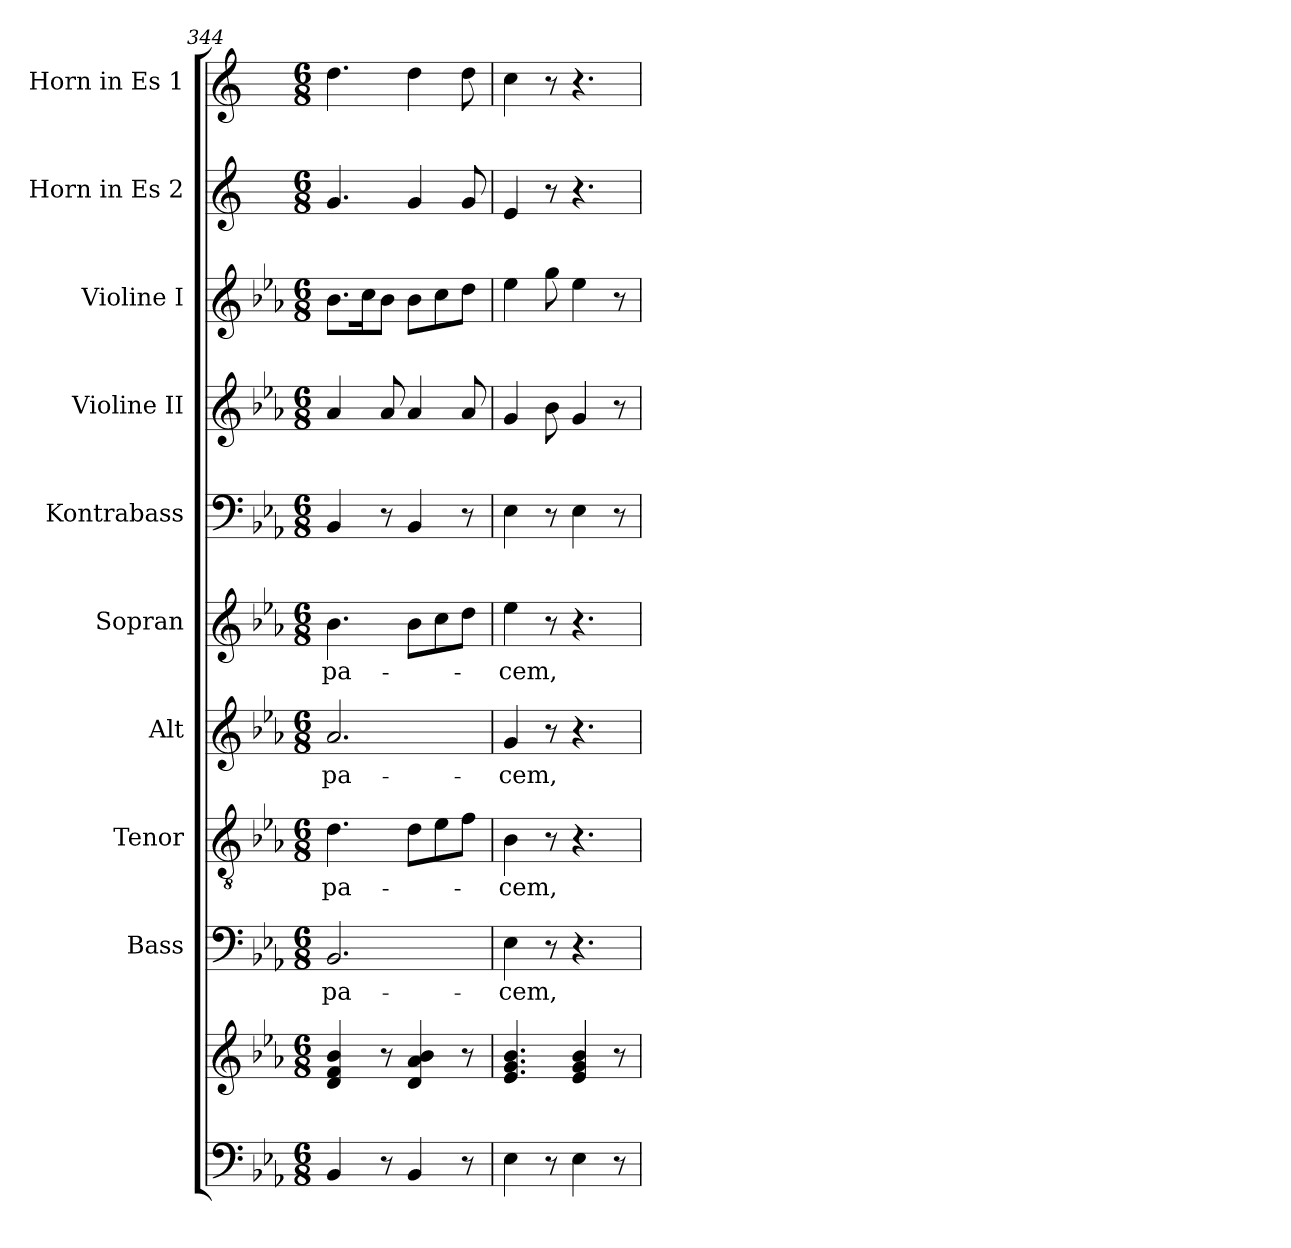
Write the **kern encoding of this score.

**kern	**kern	**kern	**text	**kern	**text	**kern	**text	**kern	**text	**kern	**kern	**kern	**kern	**kern
*part10	*part10	*part9	*part9	*part8	*part8	*part7	*part7	*part6	*part6	*part5	*part4	*part3	*part2	*part1
*staff11	*staff10	*staff9	*staff9	*staff8	*staff8	*staff7	*staff7	*staff6	*staff6	*staff5	*staff4	*staff3	*staff2	*staff1
*	*	*I"Bass	*	*I"Tenor	*	*I"Alt	*	*I"Sopran	*	*I"Kontrabass	*I"Violine II	*I"Violine I	*I"Horn in Es 2	*I"Horn in Es 1
*	*	*I'B.	*	*I'T.	*	*I'A.	*	*I'S.	*	*I'Kb.	*I'Vl. II	*I'Vl. I	*I'Hr. Es 2	*I'Hr. Es 1
*clefF4	*clefG2	*clefF4	*	*clefGv2	*	*clefG2	*	*clefG2	*	*clefF4	*clefG2	*clefG2	*clefG2	*clefG2
*	*	*	*	*	*	*	*	*	*	*ITrd7c12	*	*	*ITrd5c9	*ITrd5c9
*k[b-e-a-]	*k[b-e-a-]	*k[b-e-a-]	*	*k[b-e-a-]	*	*k[b-e-a-]	*	*k[b-e-a-]	*	*k[b-e-a-]	*k[b-e-a-]	*k[b-e-a-]	*k[b-e-a-]	*k[b-e-a-]
*E-:	*E-:	*E-:	*	*E-:	*	*E-:	*	*E-:	*	*E-:	*E-:	*E-:	*E-:	*E-:
*M6/8	*M6/8	*M6/8	*	*M6/8	*	*M6/8	*	*M6/8	*	*M6/8	*M6/8	*M6/8	*M6/8	*M6/8
=344	=344	=344	=344	=344	=344	=344	=344	=344	=344	=344	=344	=344	=344	=344
!	!	!	!LO:LY:b	!	!LO:LY:b	!	!LO:LY:b	!	!LO:LY:b	!	!	!	!	!
4BB-/	4d/ 4f/ 4b-/	2.BB-/	pa-	4.d\	pa-	2.a-/	pa-	4.b-\	pa-	4BBB-/	4a-/	8.b-\L	4.B-/	4.f\
.	.	.	.	.	.	.	.	.	.	.	.	16cc\k	.	.
8r	8r	.	.	.	.	.	.	.	.	8r	8a-/	8b-\J	.	.
4BB-/	4d/ 4a-/ 4b-/	.	.	8d\L	.	.	.	8b-\L	.	4BBB-/	4a-/	8b-\L	4B-/	4f\
.	.	.	.	8e-\	.	.	.	8cc\	.	.	.	8cc\	.	.
8r	8r	.	.	8f\J	.	.	.	8dd\J	.	8r	8a-/	8dd\J	8B-/	8f\
!!LO:PB:g=z
=345	=345	=345	=345	=345	=345	=345	=345	=345	=345	=345	=345	=345	=345	=345
!	!	!	!LO:LY:b	!	!LO:LY:b	!	!LO:LY:b	!	!LO:LY:b	!	!	!	!	!
4E-\	4.e-/ 4.g/ 4.b-/	4E-\	-cem,	4B-\	-cem,	4g/	-cem,	4ee-\	-cem,	4EE-\	4g/	4ee-\	4G/	4e-\
8r	.	8r	.	8r	.	8r	.	8r	.	8r	8b-\	8gg\	8r	8r
4E-\	4e-/ 4g/ 4b-/	4.r	.	4.r	.	4.r	.	4.r	.	4EE-\	4g/	4ee-\	4.r	4.r
8r	8r	.	.	.	.	.	.	.	.	8r	8r	8r	.	.
=	=	=	=	=	=	=	=	=	=	=	=	=	=	=
*-	*-	*-	*-	*-	*-	*-	*-	*-	*-	*-	*-	*-	*-	*-
